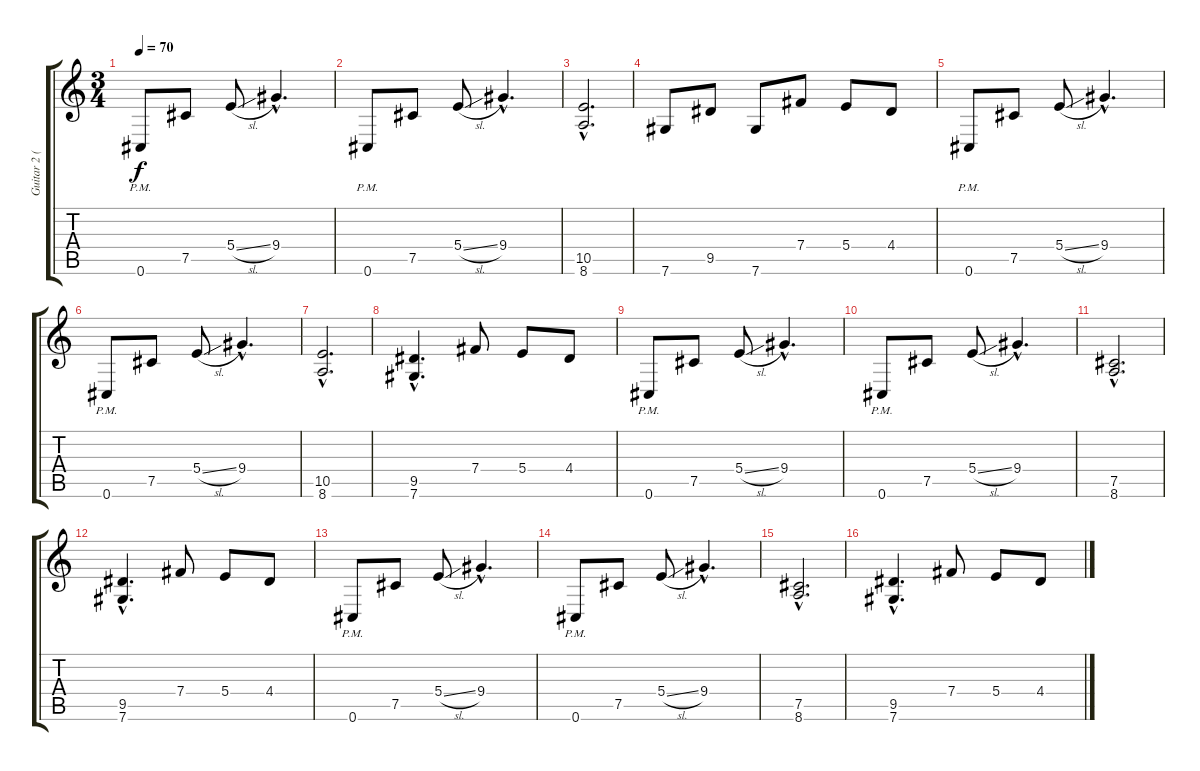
\track ("Guitar 2 (Distortion)" "Guitar 2 (") {instrument distortionguitar}
\staff {score tabs}
\tuning (Db4 Ab3 E3 B2 Gb2 Db2) {hide}
\ts (3 4)
\tempo 70
\clef g2
\ks c
0.6{pm}.8{dy f} 7.5.8 5.4{sl}.8 9.4{hac}.4{d} |
0.6{pm}.8 7.5.8 5.4{sl}.8 9.4{hac}.4{d} |
(10.5{hac} 8.6{hac}).2{d} |
7.6.8 9.5.8 7.6.8 7.4.8 5.4.8 4.4.8 |
0.6{pm}.8 7.5.8 5.4{sl}.8 9.4{hac}.4{d} |
0.6{pm}.8 7.5.8 5.4{sl}.8 9.4{hac}.4{d} |
(10.5{hac} 8.6{hac}).2{d} |
(9.5{hac} 7.6{hac}).4{d} 7.4.8 5.4.8 4.4.8 |
0.6{pm}.8 7.5.8 5.4{sl}.8 9.4{hac}.4{d} |
0.6{pm}.8 7.5.8 5.4{sl}.8 9.4{hac}.4{d} |
(7.5{hac} 8.6{hac}).2{d} |
(9.5{hac} 7.6{hac}).4{d} 7.4.8 5.4.8 4.4.8 |
0.6{pm}.8 7.5.8 5.4{sl}.8 9.4{hac}.4{d} |
0.6{pm}.8 7.5.8 5.4{sl}.8 9.4{hac}.4{d} |
(7.5{hac} 8.6{hac}).2{d} |
(9.5{hac} 7.6{hac}).4{d} 7.4.8 5.4.8 4.4.8
